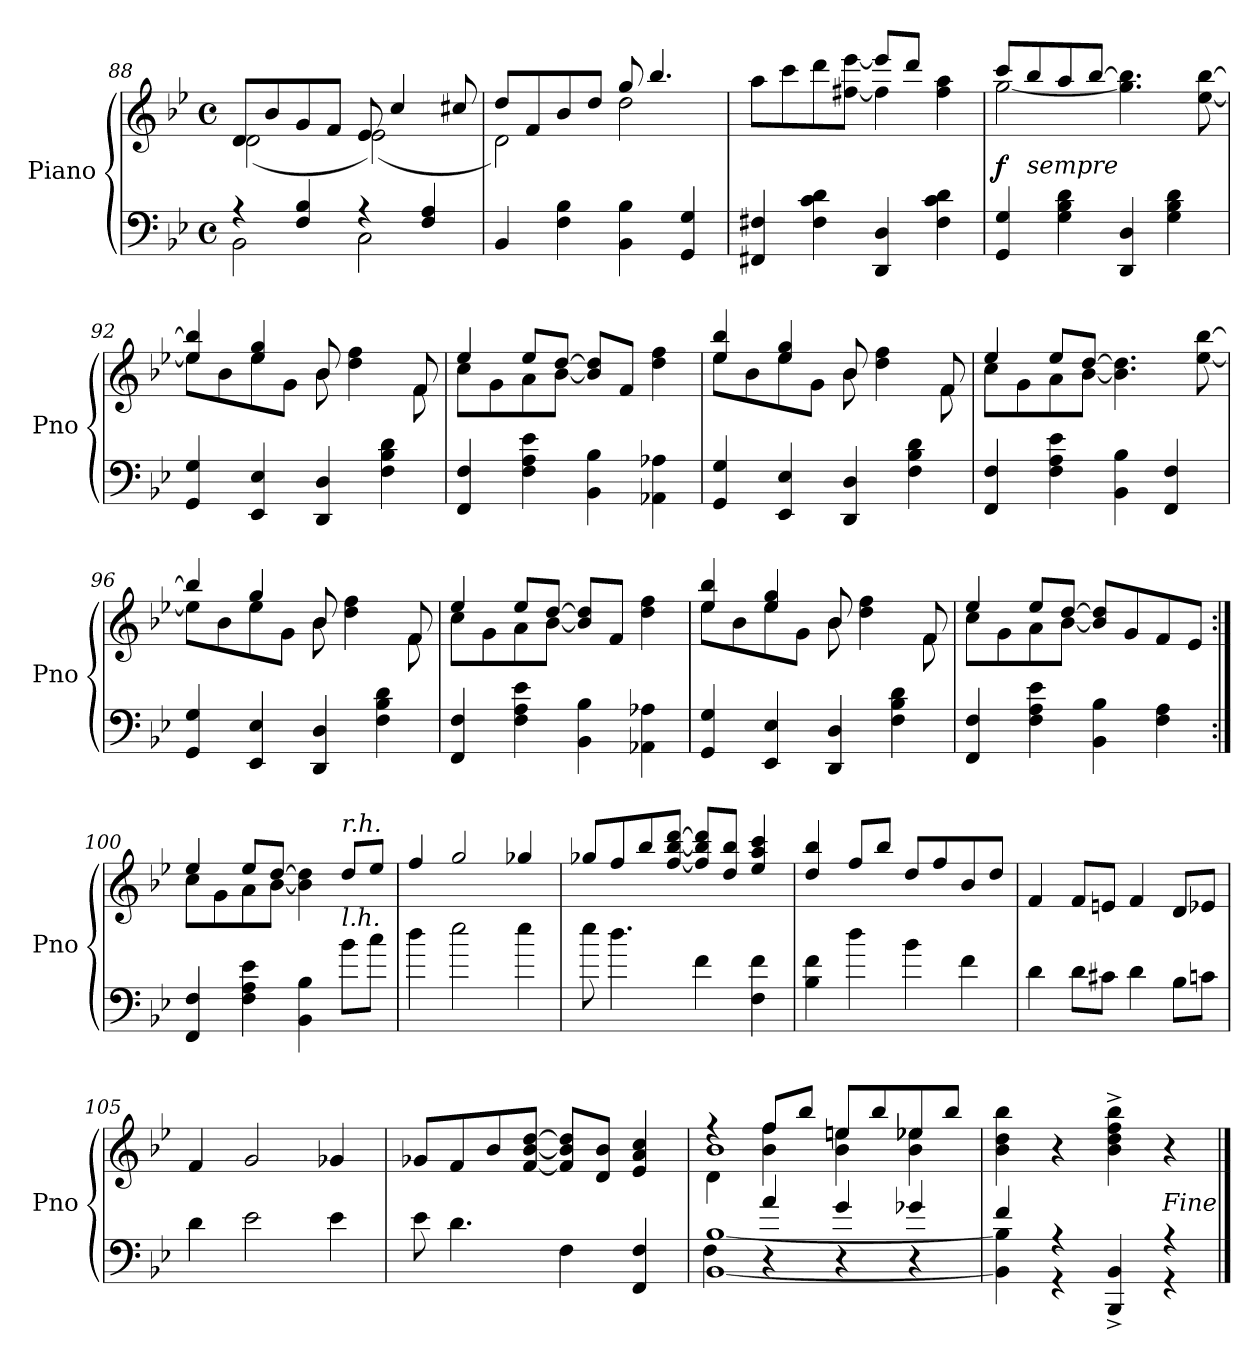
**kern	**kern	**dynam
*part1	*part1	*part1
*staff2	*staff1	*staff1/2
*I"Piano	*	*
*I'Pno	*	*
*clefF4	*clefG2	*
*k[b-e-]	*k[b-e-]	*
*M4/4	*M4/4	*
*met(c)	*met(c)	*
=88	=88	=88
*^	*^	*
4rA	2BB-	8dL	(2d	.
.	.	8b-	.	.
4F 4B-	.	8g	.	.
.	.	8fJ	.	.
4rA	2C	8e-	(2e-)	.
.	.	4cc	.	.
4F 4A	.	.	.	.
.	.	8cc#X	.	.
*v	*v	*	*	*
=89	=89	=89	=89
4BB-	8ddL	2d)	.
.	8f	.	.
4F 4B-	8b-	.	.
.	8ddJ	.	.
4BB- 4B-	8gg	2dd	.
.	4.bb-	.	.
4GG 4G	.	.	.
=90	=90	=90	=90
4FF#X 4F#X	2ryy	8aaL	.
.	.	8ccc	.
4F# 4c 4d	.	8ddd	.
.	.	[8ff#X [8eee-J	.
4DD 4D	8eee-L]	4ff#]	.
.	8dddJ	.	.
4F# 4c 4d	4ryy	4ff# 4aa	.
=91	=91	=91	=91
!	!	!	!LO:DY:t=%s sempre
4GG 4G	8cccL	[2gg	f
.	8bb-	.	.
4G 4B- 4d	8aa	.	.
.	[8bb-J	.	.
4DD 4D	2ryy	4.gg] 4.bb-]	.
4G 4B- 4d	.	.	.
.	.	[8ee- [8bb-	.
=92	=92	=92	=92
4GG 4G	4ee- 4bb-]	8ee-L]	.
.	.	8b-	.
4EE- 4E-	4ee- 4gg	8ee-	.
.	.	8gJ	.
4DD 4D	8b-	8b-	.
.	4ryy	4dd 4ff	.
4F 4B- 4d	.	.	.
.	8f	8f	.
=93	=93	=93	=93
4FF 4F	4ee-	8ccL	.
.	.	8g	.
4F 4A 4e-	8ee-L	8a	.
.	[8ddJ	[8b-J	.
4BB- 4B-	8b-] 8dd]L	4ryy	.
.	8fJ	.	.
4AA-X 4A-X	4ryy	4dd 4ff	.
=94	=94	=94	=94
4GG 4G	4ee- 4bb-	8ee-L	.
.	.	8b-	.
4EE- 4E-	4ee- 4gg	8ee-	.
.	.	8gJ	.
4DD 4D	8b-	8b-	.
.	4ryy	4dd 4ff	.
4F 4B- 4d	.	.	.
.	8f	8f	.
=95	=95	=95	=95
4FF 4F	4ee-	8ccL	.
.	.	8g	.
4F 4A 4e-	8ee-L	8a	.
.	[8ddJ	[8b-J	.
4BB- 4B-	2ryy	4.b-] 4.dd]	.
4FF 4F	.	.	.
.	.	[8ee- [8bb-	.
=96	=96	=96	=96
4GG 4G	4bb-]	8ee-L]	.
.	.	8b-	.
4EE- 4E-	4gg	8ee-	.
.	.	8gJ	.
4DD 4D	8b-	8b-	.
.	4ryy	4dd 4ff	.
4F 4B- 4d	.	.	.
.	8f	8f	.
=97	=97	=97	=97
4FF 4F	4ee-	8ccL	.
.	.	8g	.
4F 4A 4e-	8ee-L	8a	.
.	[8ddJ	[8b-J	.
4BB- 4B-	8b-] 8dd]L	4ryy	.
.	8fJ	.	.
4AA-X 4A-X	4ryy	4dd 4ff	.
=98	=98	=98	=98
4GG 4G	4ee- 4bb-	8ee-L	.
.	.	8b-	.
4EE- 4E-	4ee- 4gg	8ee-	.
.	.	8gJ	.
4DD 4D	8b-	8b-	.
.	4ryy	4dd 4ff	.
4F 4B- 4d	.	.	.
.	8f	8f	.
=99	=99	=99	=99
4FF 4F	4ee-	8ccL	.
.	.	8g	.
4F 4A 4e-	8ee-L	8a	.
.	[8ddJ	[8b-J	.
4BB- 4B-	8b-] 8dd]L	2ryy	.
.	8g	.	.
4F 4A	8f	.	.
.	8e-J	.	.
=100:|!	=100:|!	=100:|!	=100:|!
4FF 4F	4ee-	8ccL	.
.	.	8g	.
4F 4A 4e-	8ee-L	8a	.
.	[8ddJ	[8b-J	.
4BB- 4B-	4ryy	4b-] 4dd]	.
!	!LO:TX:a:i:t=r.h.	!	!
!	!LO:TX:b:i:t=l.h.	!	!
8b-\L	8dd/L	4ryy	.
8cc\J	8ee-/J	.	.
*	*v	*v	*
=101	=101	=101
4dd\	4ff/	.
2ee-\	2gg/	.
4ee-\	4gg-X/	.
=102	=102	=102
8ee-\	8gg-X/L	.
4.dd\	8ff/	.
.	8bb-/	.
.	[8ff/ [8bb-/ [8ddd/J	.
4f\	8ff]/ 8bb-]/ 8ddd]/L	.
.	8dd/ 8bb-/J	.
4F\ 4f\	4ee-/ 4aa/ 4ccc/	.
=103	=103	=103
4B-\ 4f\	4dd/ 4bb-/	.
4dd\	8ff/L	.
.	8bb-/J	.
4b-\	8dd/L	.
.	8ff/	.
4f\	8b-/	.
.	8dd/J	.
=104	=104	=104
4d\	4f/	.
8d\L	8f/L	.
8c#X\J	8en/J	.
4d\	4f/	.
8B-L	8dL	.
8cnJ	8e-XJ	.
=105	=105	=105
4d	4f	.
2e-	2g	.
4e-	4g-X	.
=106	=106	=106
8e-	8g-XL	.
4.d	8f	.
.	8b-	.
.	[8f [8b- [8ddJ	.
4F	8f] 8b-] 8dd]L	.
.	8d 8b-J	.
4FF 4F	4e- 4a 4cc	.
=107	=107	=107
*^	*^	*
*	*^	*	*^	*
4ryy	[1BB- [1B-	4F\	4rff	4d	1b-	.
4a	.	4r	8ffL	4b- 4ff	.	.
.	.	.	8bb-J	.	.	.
4g	.	4r	8eenL	4b- 4een	.	.
.	.	.	8bb-	.	.	.
4g-X	.	4r	8ee-X	4b- 4ee-X	.	.
.	.	.	8bb-J	.	.	.
*	*v	*v	*	*	*	*
*	*	*v	*v	*v	*
=108	=108	=108	=108
4f	4BB-] 4B-]	4b- 4dd 4bb-	.
4r	4r	4r	.
4BBB-^ 4BB-^	4ryy	4b-^ 4dd^ 4ff^ 4bb-^	.
4r	4r	4r	.
!	!	!LO:TX:c:i:t=Fine	!
*v	*v	*	*
==	==	==
*-	*-	*-
